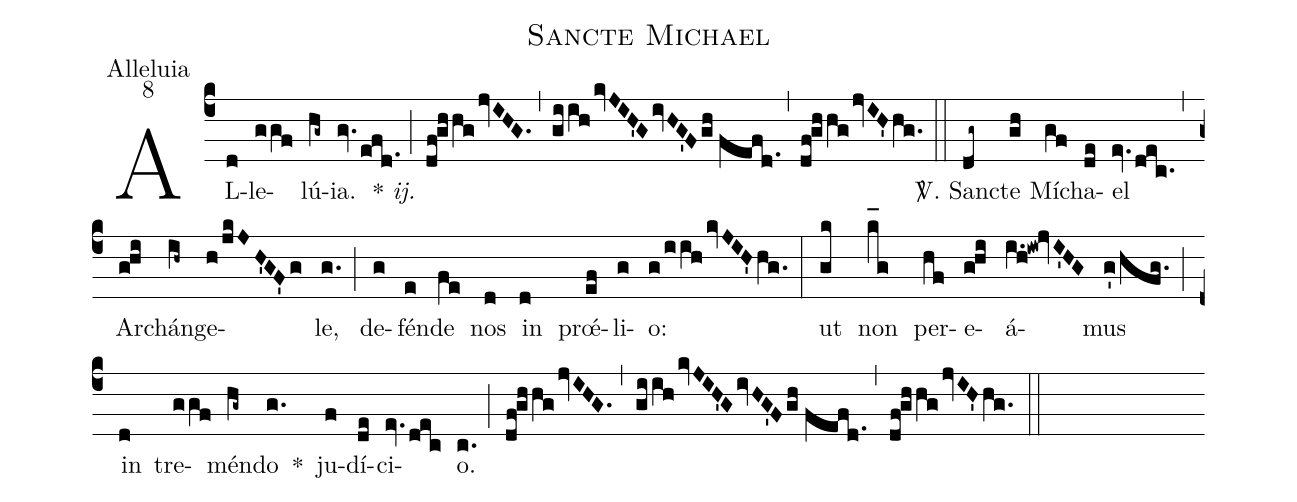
name:Sancte Michael;
office-part:Alleluia;
mode:8;
%%
(c4) AL(d)le(ggf)lú(hg~)ia.(gv.efd.1) {*}~<i>ij.</i>(;) (df!ghhgjvIHG.) (,) (giihkvJIH'GivHG'Fgh//fefd.) (,) (df!ghhgjvIH'hg.) (::)
<sp>V/</sp>. Sanc(dg~)te(gh) Mí(gf)cha(de)el(ev.dec.) (,) Arch(ghi)án(ih~)ge(h/jkJH'GF'g)le,(g.) (;) de(g)fén(e)de(fe) nos(d) in(d) prœ́(ef)li(g)o:(g/iihkvJIH'hg.) (:)
ut(gk) non(k_[hl:1]g) per(hf)e(ghi)á(i.h!iw!jvI'HG)mus(g'/hfg.) (;) in(d) tre(ggf)mén(hg~)do(g.) *() ju(f)dí(de)ci(ev.dec)o.(c.) (;) (df!ghhgjvIHG.) (,) (giihkvJIH'GivHG'Fgh//fefd.) (,) (df!ghhgjvIH'hg.) (::)
